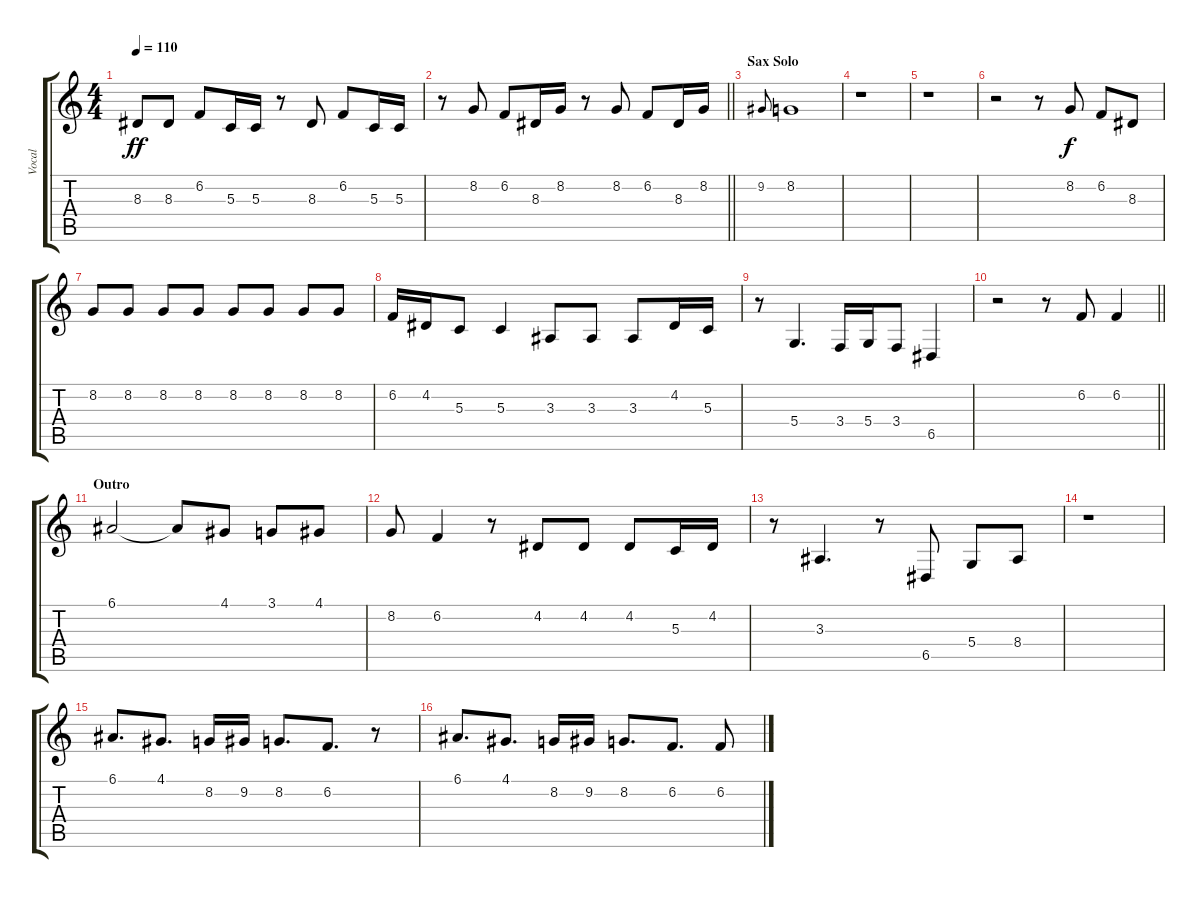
\track ("Vocal" "Vocal") {instrument lead6voice}
\staff {score tabs}
\tuning (E4 B3 G3 D3 A2 E2) {hide}
\ts (4 4)
\tempo 110
\clef g2
\ks c
8.3.8{dy ff} 8.3.8 6.2.8 5.3.16 5.3.16 r.8 8.3.8 6.2.8 5.3.16 5.3.16 |
\barLineRight lightlight
r.8 8.2.8 6.2.8 8.3.16 8.2.16 r.8 8.2.8 6.2.8 8.3.16 8.2.16 |
\section ("" "Sax Solo")
9.2.8{gr onbeat} 8.2.1 |
r.1 |
r.1 |
r.2 r.8 8.2.8{dy f} 6.2.8 8.3.8 |
8.2.8 8.2.8 8.2.8 8.2.8 8.2.8 8.2.8 8.2.8 8.2.8 |
6.2.16 4.2.16 5.3.8 5.3.4 3.3.8 3.3.8 3.3.8 4.2.16 5.3.16 |
r.8 5.4.4{d} 3.4.16 5.4.16 3.4.8 6.5.4 |
\barLineRight lightlight
r.2 r.8 6.2.8 6.2.4 |
\section ("" "Outro")
6.1.2 6.1{t}.8 4.1.8 3.1.8 4.1.8 |
8.2.8 6.2.4 r.8 4.2.8 4.2.8 4.2.8 5.3.16 4.2.16 |
r.8 3.3.4{d} r.8 6.5.8 5.4.8 8.4.8 |
r.1 |
6.1.8{d} 4.1.8{d} 8.2.16 9.2.16 8.2.8{d} 6.2.8{d} r.8 |
6.1.8{d} 4.1.8{d} 8.2.16 9.2.16 8.2.8{d} 6.2.8{d} 6.2.8
